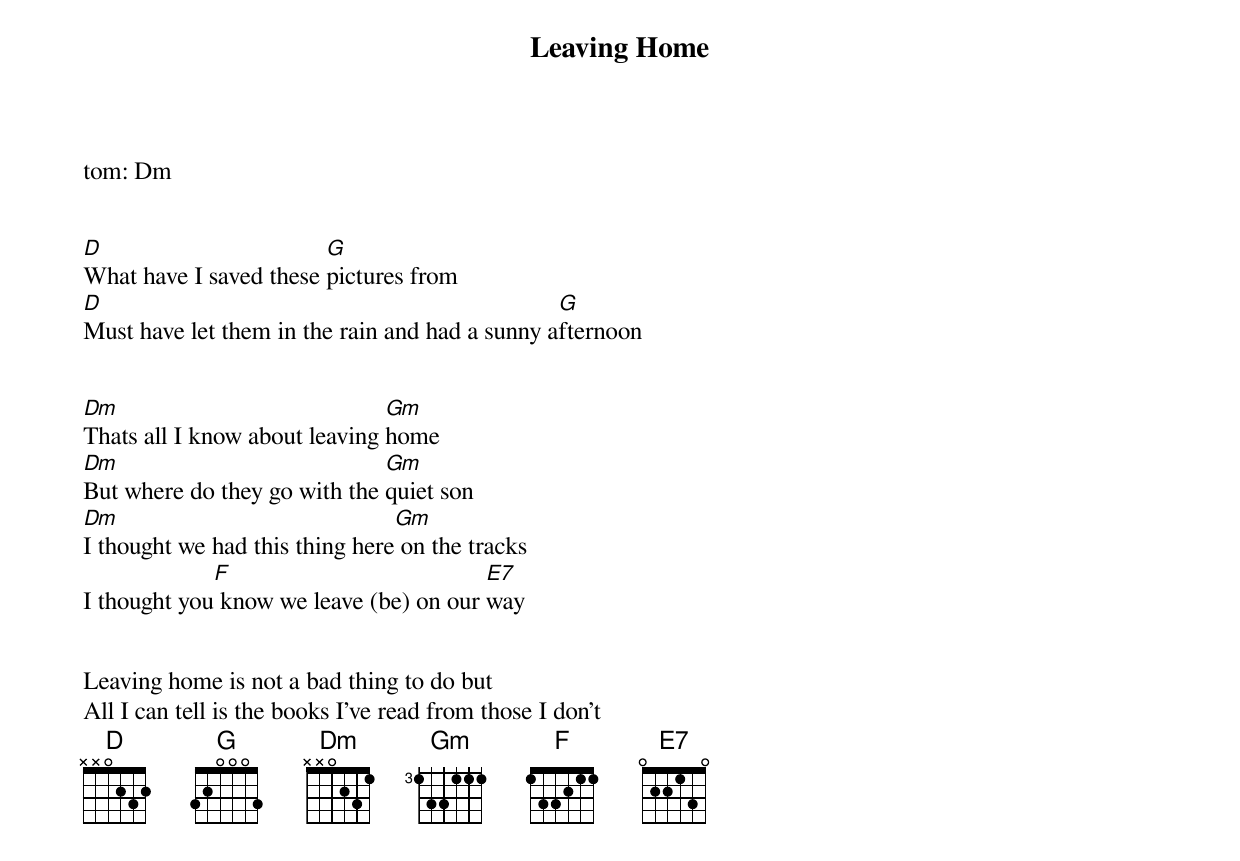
Leaving Home
tom: Dm


D                       G
What have I saved these pictures from
D                                               G
Must have let them in the rain and had a sunny afternoon


Dm                             Gm
Thats all I know about leaving home
Dm                            Gm
But where do they go with the quiet son
Dm                              Gm
I thought we had this thing here on the tracks
             F                          E7
I thought you know we leave (be) on our way


Leaving home is not a bad thing to do but
All I can tell is the books I’ve read from those I don’t
